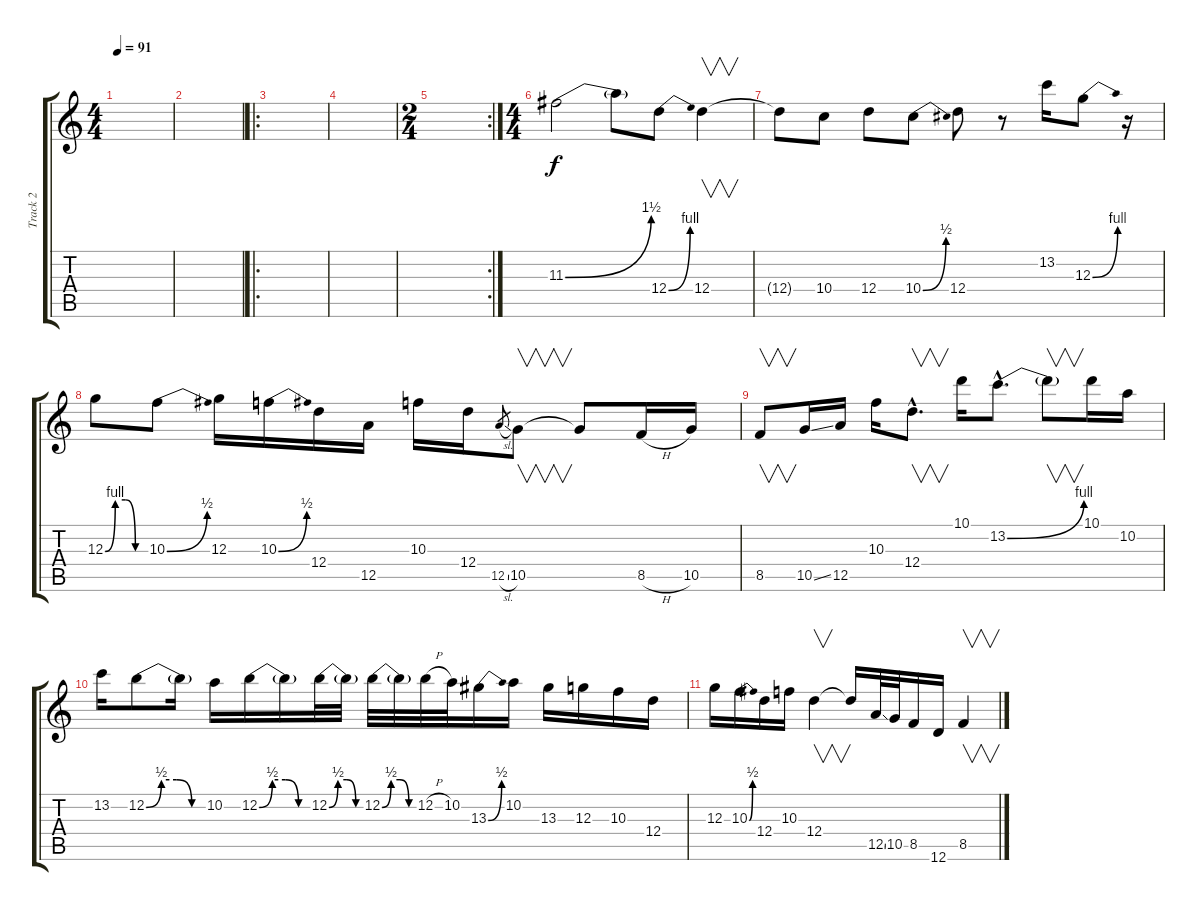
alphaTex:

\track ("Track 2" "Track 2") {instrument distortionguitar}
\staff {score tabs}
\tuning (E4 B3 G3 D3 A2 D2) {hide}
\ts (4 4)
\tempo 91
\clef g2
\ks c
|
|
\ro
|
|
\rc 2
\ts (2 4)
|
\ts (4 4)
11.3{be (bend 0 0 60 6)}.2 11.3{t}.8 12.4{be (bend 0 0 60 4)}.8 12.4.4{v} |
12.4{t}.8 10.4.8 12.4.8 10.4{be (bend 0 0 60 2)}.8 12.4.8 r.8 13.2.16 12.3{be (bend 0 0 60 4)}.8 r.16 |
12.3{be (custom 0 0 15 4 30 4 45 0 60 0)}.8 10.3{be (bend 0 0 60 2)}.8 12.3.16 10.3{be (bend 0 0 60 2)}.16 12.4.16 12.5.16 10.3.16 12.4.16 12.5{sl}.8{gr} 10.5.8{v} 10.5{t}.8 8.5{h}.16 10.5.16 |
8.5.8{v} 10.5{ss}.16 12.5.16 10.3.16 12.4{hac}.8{v d} 10.1.16 13.2{be (bend 0 0 60 4) hac}.8{d} 13.2{t}.8{v} 10.1.16 10.2.16 |
13.2.16 12.2{be (custom 0 0 15 2 30 2 45 0 60 0)}.8 12.2{t}.16 10.2.16 12.2{be (custom 0 0 15 2 30 2 45 0 60 0)}.16 12.2{t}.16 12.2{be (custom 0 0 15 2 30 2 45 0 60 0)}.32 12.2{t}.32 12.2{be (custom 0 0 15 2 30 2 45 0 60 0)}.32 12.2{t}.32 12.2{h}.32 10.2.32 13.3{be (bend 0 0 60 2)}.16 10.2.16 13.3.16 12.3.16 10.3.16 12.4.16 |
12.3.16 10.3{be (bend 0 0 60 2)}.16 12.4.16 10.3.16 12.4.4{v} 12.4{t}.16 12.5{ss}.32 10.5.32 8.5.16 12.6.16 8.5.4{v}
